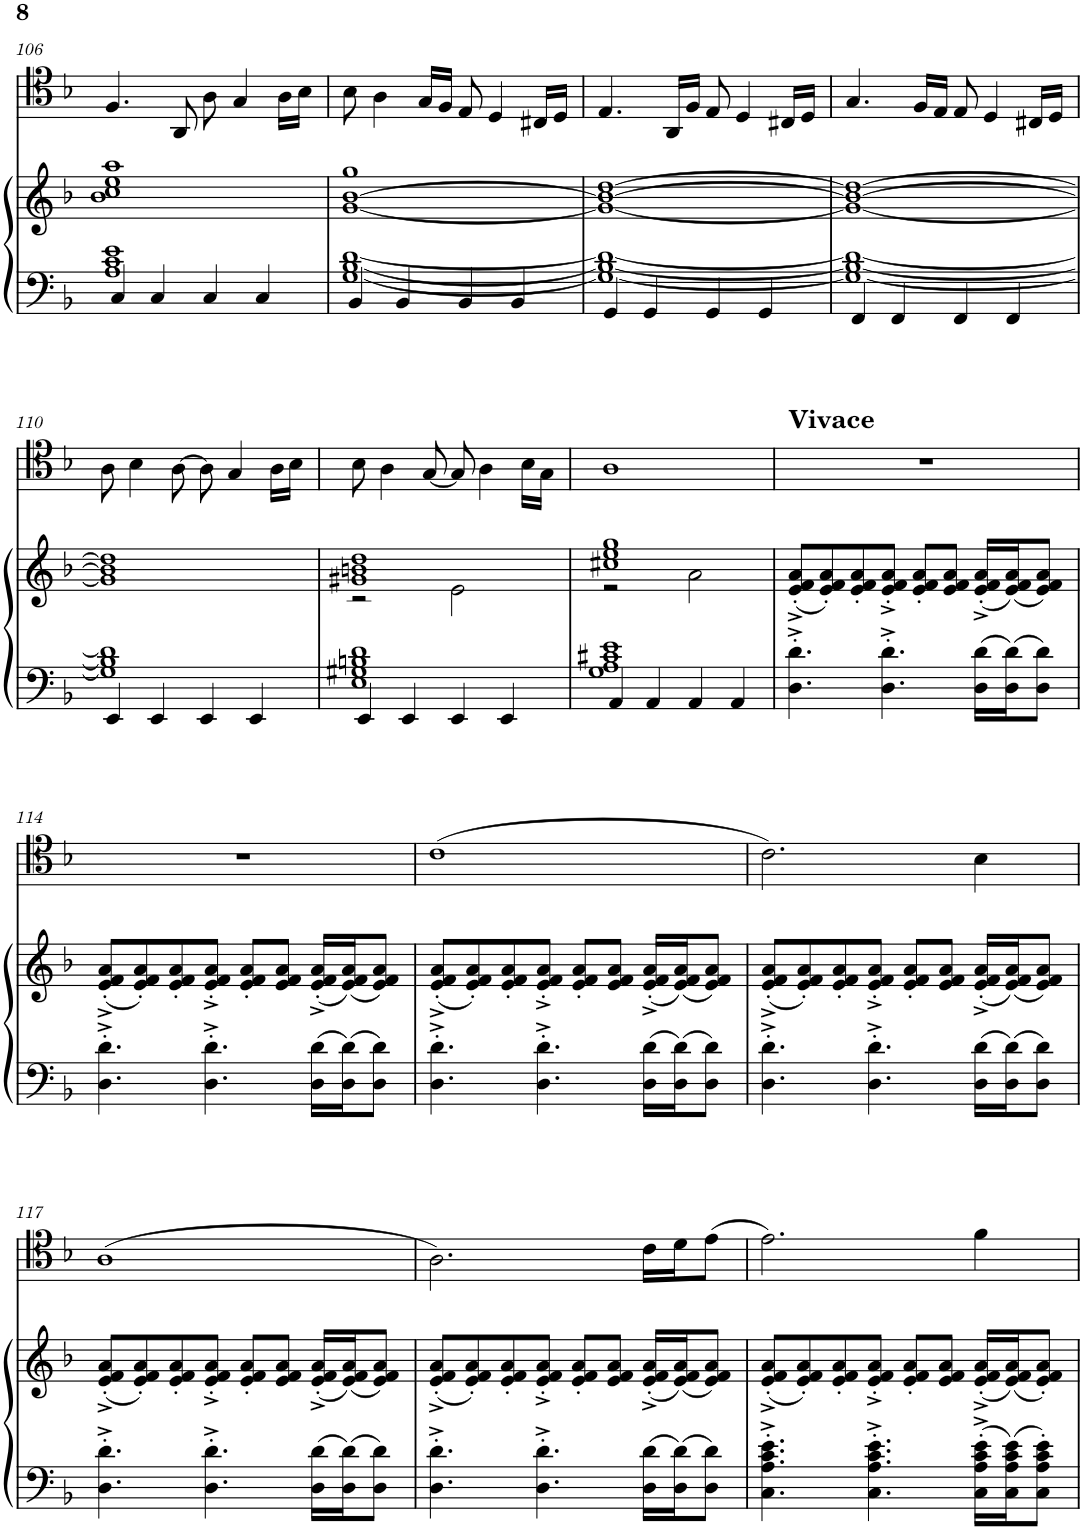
**kern	**kern	**kern
*part2	*part2	*part1
*staff3	*staff2	*staff1
*I"Фортепіано	*	*I"Тромбон
!!LO:PB:g=z
*clefF4	*clefG2	*clefC4
*k[b-]	*k[b-]	*k[b-]
*M4/4	*M4/4	*M4/4
=106	=106	=106
*^	*	*
4C/	1A 1c 1e	1b- 1cc 1ee 1aa	4.F/
4C/	.	.	.
.	.	.	8AA/
4C/	.	.	8A\
.	.	.	4G/
4C/	.	.	.
.	.	.	16A\LL
.	.	.	16B-\JJ
=107	=107	=107	=107
4BB-/	[1G [1B- [1d	[1g [1b- 1gg	8B-\
.	.	.	4A\
4BB-/	.	.	.
.	.	.	16G/LL
.	.	.	16F/JJ
4BB-/	.	.	8E/
.	.	.	4D/
4BB-/	.	.	.
.	.	.	16C#X/LL
.	.	.	16D/JJ
=108	=108	=108	=108
4GG/	1G_ 1B-_ 1d_	1g_ 1b-_ [1dd	4.E/
4GG/	.	.	.
.	.	.	16AA/LL
.	.	.	16F/JJ
4GG/	.	.	8E/
.	.	.	4D/
4GG/	.	.	.
.	.	.	16C#X/LL
.	.	.	16D/JJ
=109	=109	=109	=109
4FF/	1G_ 1B-_ 1d_	1g_ 1b-_ 1dd_	4.G/
4FF/	.	.	.
.	.	.	16F/LL
.	.	.	16E/JJ
4FF/	.	.	8E/
.	.	.	4D/
4FF/	.	.	.
.	.	.	16C#X/LL
.	.	.	16D/JJ
!!LO:LB:g=z
=110	=110	=110	=110
4EE/	1G] 1B-] 1d]	1g] 1b-] 1dd]	8A\
.	.	.	4B-\
4EE/	.	.	.
.	.	.	[8A\
4EE/	.	.	8A\]
.	.	.	4G/
4EE/	.	.	.
.	.	.	16A\LL
.	.	.	16B-\JJ
=111	=111	=111	=111
*	*	*^	*
4EE/	1E 1G#X 1Bn 1d	1g#X 1bn 1dd	2r	8B-\
.	.	.	.	4A\
4EE/	.	.	.	.
.	.	.	.	[8G/
4EE/	.	.	2e\	8G/]
.	.	.	.	4A\
4EE/	.	.	.	.
.	.	.	.	16B-\LL
.	.	.	.	16G\JJ
=112	=112	=112	=112	=112
4AA/	1G 1A 1c#X 1e	1cc#X 1ee 1gg	2r	1A
4AA/	.	.	.	.
4AA/	.	.	2a\	.
4AA/	.	.	.	.
*v	*v	*	*	*
*	*v	*v	*
=113	=113	=113
!	!	!LO:TX:a:B:t=Vivace
4.D\'^ 4.d\'^	(8e/'^ 8f/'^ 8a/'^L	1r
.	8e/' 8f/' 8a/')	.
.	8e/' 8f/' 8a/'	.
4.D\'^ 4.d\'^	8e/'^ 8f/'^ 8a/'^J	.
.	8e/' 8f/' 8a/'L	.
.	8e/ 8f/ 8a/J	.
16D\ 16d\LL	(16e/'^ 16f/'^ 16a/'^LL	.
16D\ 16d\J	(16e/ 16f/ 16a/J)	.
8D\ 8d\J	8e/ 8f/ 8a/J)	.
!!LO:LB:g=z
=114	=114	=114
4.D\'^ 4.d\'^	(8e/'^ 8f/'^ 8a/'^L	1r
.	8e/' 8f/' 8a/')	.
.	8e/' 8f/' 8a/'	.
4.D\'^ 4.d\'^	8e/'^ 8f/'^ 8a/'^J	.
.	8e/' 8f/' 8a/'L	.
.	8e/ 8f/ 8a/J	.
16D\ 16d\LL	(16e/'^ 16f/'^ 16a/'^LL	.
16D\ 16d\J	(16e/ 16f/ 16a/J)	.
8D\ 8d\J	8e/ 8f/ 8a/J)	.
=115	=115	=115
4.D\'^ 4.d\'^	(8e/'^ 8f/'^ 8a/'^L	(1c
.	8e/' 8f/' 8a/')	.
.	8e/' 8f/' 8a/'	.
4.D\'^ 4.d\'^	8e/'^ 8f/'^ 8a/'^J	.
.	8e/' 8f/' 8a/'L	.
.	8e/ 8f/ 8a/J	.
16D\ 16d\LL	(16e/'^ 16f/'^ 16a/'^LL	.
16D\ 16d\J	(16e/ 16f/ 16a/J)	.
8D\ 8d\J	8e/ 8f/ 8a/J)	.
=116	=116	=116
4.D\'^ 4.d\'^	(8e/'^ 8f/'^ 8a/'^L	2.c\)
.	8e/' 8f/' 8a/')	.
.	8e/' 8f/' 8a/'	.
4.D\'^ 4.d\'^	8e/'^ 8f/'^ 8a/'^J	.
.	8e/' 8f/' 8a/'L	.
.	8e/ 8f/ 8a/J	.
16D\ 16d\LL	(16e/'^ 16f/'^ 16a/'^LL	4B-\
16D\ 16d\J	(16e/ 16f/ 16a/J)	.
8D\ 8d\J	8e/ 8f/ 8a/J)	.
!!LO:LB:g=z
=117	=117	=117
4.D\'^ 4.d\'^	(8e/'^ 8f/'^ 8a/'^L	(1A
.	8e/' 8f/' 8a/')	.
.	8e/' 8f/' 8a/'	.
4.D\'^ 4.d\'^	8e/'^ 8f/'^ 8a/'^J	.
.	8e/' 8f/' 8a/'L	.
.	8e/ 8f/ 8a/J	.
16D\ 16d\LL	(16e/'^ 16f/'^ 16a/'^LL	.
16D\ 16d\J	(16e/ 16f/ 16a/J)	.
8D\ 8d\J	8e/ 8f/ 8a/J)	.
=118	=118	=118
4.D\'^ 4.d\'^	(8e/'^ 8f/'^ 8a/'^L	2.A\)
.	8e/' 8f/' 8a/')	.
.	8e/' 8f/' 8a/'	.
4.D\'^ 4.d\'^	8e/'^ 8f/'^ 8a/'^J	.
.	8e/' 8f/' 8a/'L	.
.	8e/ 8f/ 8a/J	.
16D\ 16d\LL	(16e/'^ 16f/'^ 16a/'^LL	16c\LL
16D\ 16d\J	(16e/ 16f/ 16a/J)	16d\J
8D\ 8d\J	8e/ 8f/ 8a/J)	(8e\J
=119	=119	=119
4.C\'^ 4.A\'^ 4.c\'^ 4.e\'^	(8e/'^ 8f/'^ 8a/'^L	2.e\)
.	8e/' 8f/' 8a/')	.
.	8e/' 8f/' 8a/'	.
4.C\'^ 4.A\'^ 4.c\'^ 4.e\'^	8e/'^ 8f/'^ 8a/'^J	.
.	8e/' 8f/' 8a/'L	.
.	8e/ 8f/ 8a/J	.
16C\'^ 16A\'^ 16c\'^ 16e\'^LL	(16e/'^ 16f/'^ 16a/'^LL	4f\
16C\ 16A\ 16c\ 16e\J	(16e/ 16f/ 16a/J)	.
8C\' 8A\' 8c\' 8e\'J	8e/' 8f/' 8a/'J)	.
=	=	=
*-	*-	*-
